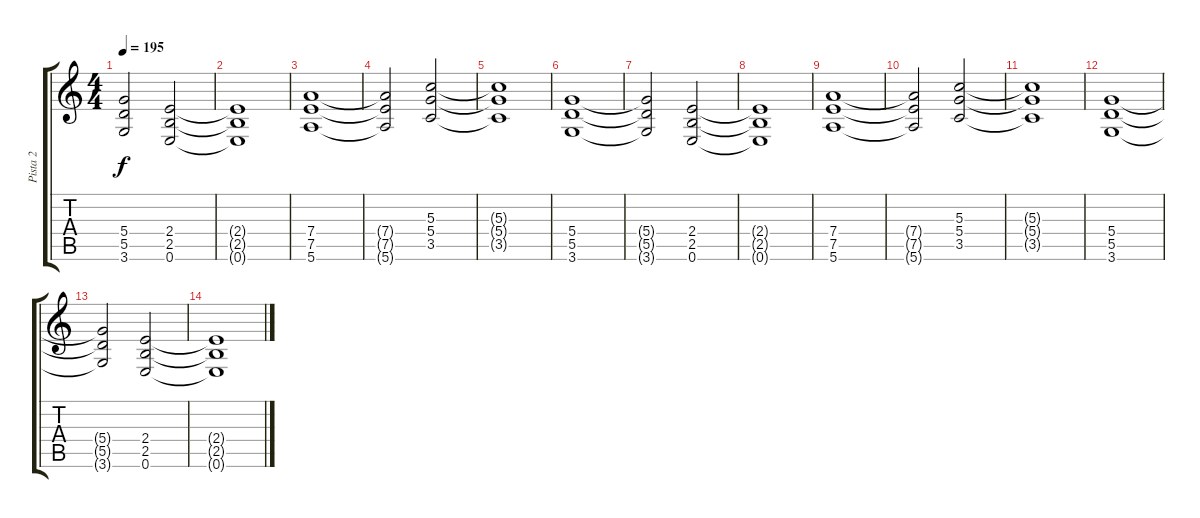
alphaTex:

\track ("Pista 2" "Pista 2") {instrument overdrivenguitar}
\staff {score tabs}
\tuning (E4 B3 G3 D3 A2 E2) {hide}
\ts (4 4)
\tempo 195
\clef g2
\ks c
(5.4{t} 5.5{t} 3.6{t}).2{dy f} (2.4 2.5 0.6).2 |
(2.4{t} 2.5{t} 0.6{t}).1 |
(7.4 7.5 5.6).1 |
(7.4{t} 7.5{t} 5.6{t}).2 (5.3 5.4 3.5).2 |
(5.3{t} 5.4{t} 3.5{t}).1 |
(5.4 5.5 3.6).1 |
(5.4{t} 5.5{t} 3.6{t}).2 (2.4 2.5 0.6).2 |
(2.4{t} 2.5{t} 0.6{t}).1 |
(7.4 7.5 5.6).1 |
(7.4{t} 7.5{t} 5.6{t}).2 (5.3 5.4 3.5).2 |
(5.3{t} 5.4{t} 3.5{t}).1 |
(5.4 5.5 3.6).1 |
(5.4{t} 5.5{t} 3.6{t}).2 (2.4 2.5 0.6).2 |
(2.4{t} 2.5{t} 0.6{t}).1
